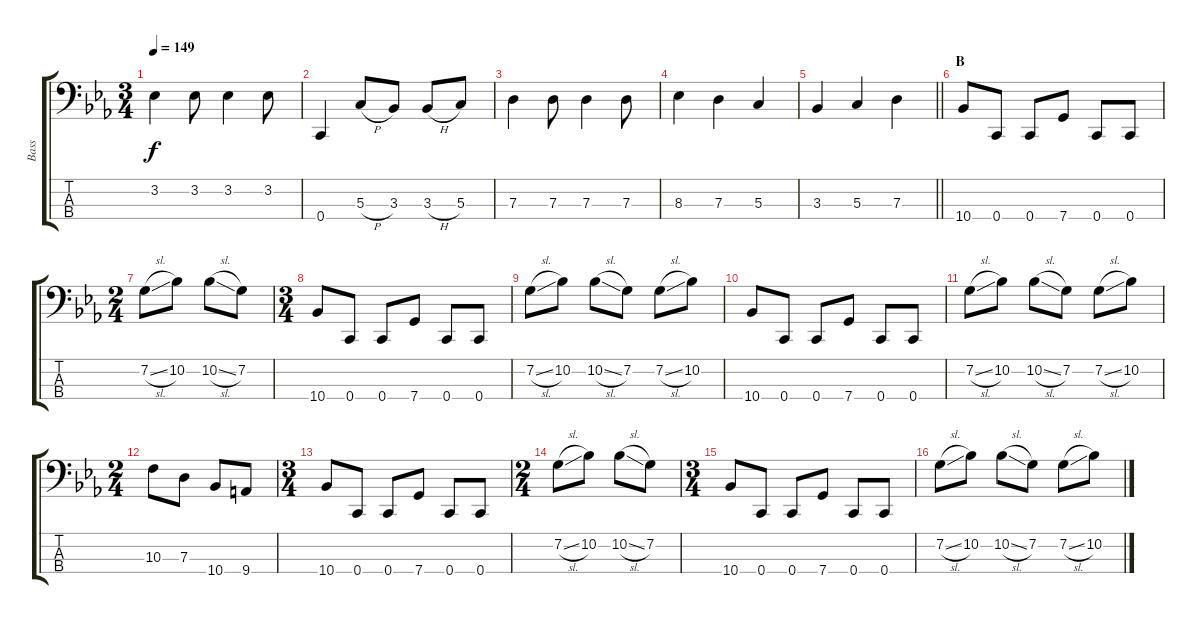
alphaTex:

\track ("Bass" "Bass") {instrument electricbasspick}
\staff {score tabs}
\tuning (F2 C2 G1 C1) {hide}
\ts (3 4)
\tempo 149
\clef f4
\ks cminor
3.2.4{dy f} 3.2.8 3.2.4 3.2.8 |
0.4.4 5.3{h}.8 3.3.8 3.3{h}.8 5.3.8 |
7.3.4 7.3.8 7.3.4 7.3.8 |
8.3.4 7.3.4 5.3.4 |
\barLineRight lightlight
3.3.4 5.3.4 7.3.4 |
\section ("" "B")
10.4.8 0.4.8 0.4.8 7.4.8 0.4.8 0.4.8 |
\ts (2 4)
7.2{sl}.8 10.2.8 10.2{sl}.8 7.2.8 |
\ts (3 4)
10.4.8 0.4.8 0.4.8 7.4.8 0.4.8 0.4.8 |
7.2{sl}.8 10.2.8 10.2{sl}.8 7.2.8 7.2{sl}.8 10.2.8 |
10.4.8 0.4.8 0.4.8 7.4.8 0.4.8 0.4.8 |
7.2{sl}.8 10.2.8 10.2{sl}.8 7.2.8 7.2{sl}.8 10.2.8 |
\ts (2 4)
10.3.8 7.3.8 10.4.8 9.4.8 |
\ts (3 4)
10.4.8 0.4.8 0.4.8 7.4.8 0.4.8 0.4.8 |
\ts (2 4)
7.2{sl}.8 10.2.8 10.2{sl}.8 7.2.8 |
\ts (3 4)
10.4.8 0.4.8 0.4.8 7.4.8 0.4.8 0.4.8 |
7.2{sl}.8 10.2.8 10.2{sl}.8 7.2.8 7.2{sl}.8 10.2.8
